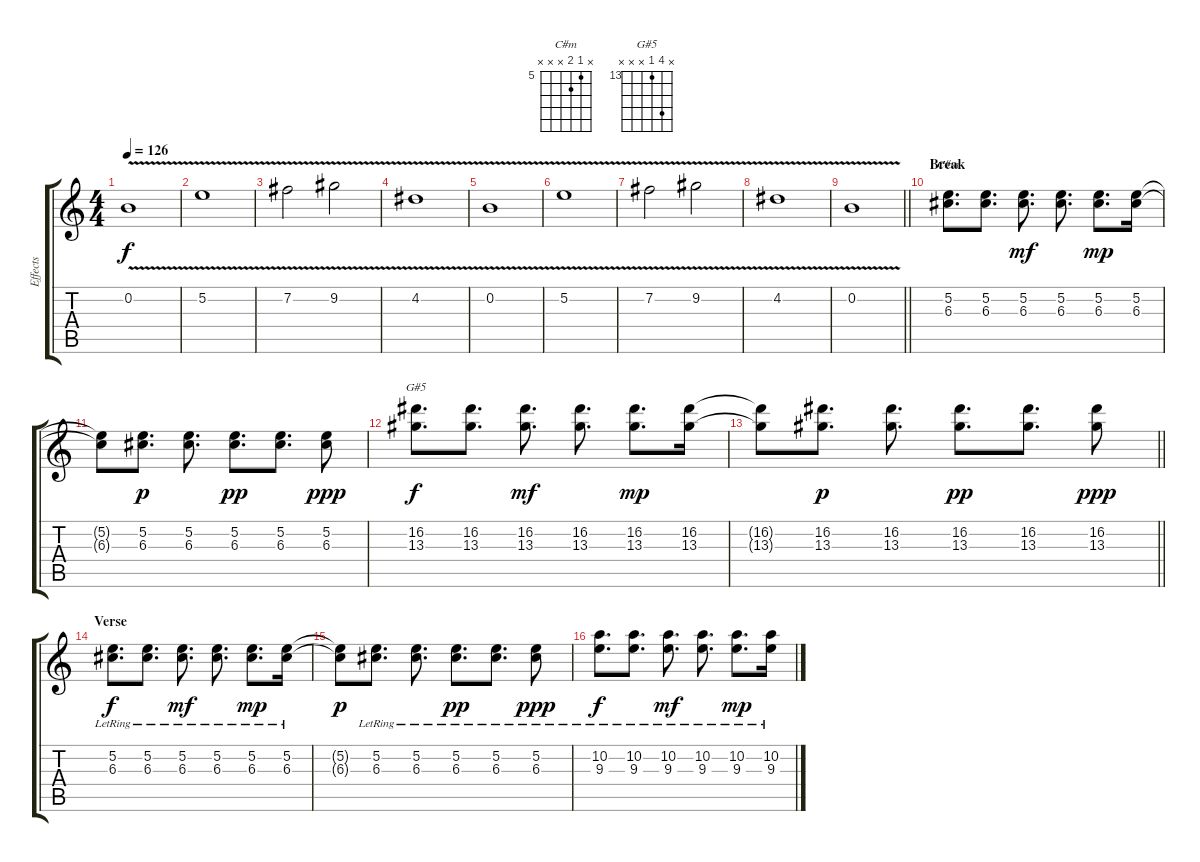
\track ("Effects" "Effects") {instrument overdrivenguitar}
\staff {score tabs}
\tuning (E4 B3 G3 D3 A2 E2) {hide}
\chord ("C#m" x 5 6 x x x) {firstfret 5}
\chord ("G#5" x 16 13 x x x) {firstfret 13}
\ts (4 4)
\tempo 126
\clef g2
\ks c
0.2{v}.1{dy f} |
5.2{v}.1 |
7.2{v}.2 9.2{v}.2 |
4.2{v}.1 |
0.2{v}.1 |
5.2{v}.1 |
7.2{v}.2 9.2{v}.2 |
4.2{v}.1 |
\barLineRight lightlight
0.2{v}.1 |
\section ("" "Break")
(5.2 6.3).8{d ch "C#m"} (5.2 6.3).8{d} (5.2 6.3).8{d dy mf} (5.2 6.3).8{d} (5.2 6.3).8{d dy mp} (5.2 6.3).16 |
(5.2{t} 6.3{t}).8 (5.2 6.3).8{d dy p} (5.2 6.3).8{d} (5.2 6.3).8{d dy pp} (5.2 6.3).8{d} (5.2 6.3).8{dy ppp} |
(16.2 13.3).8{d ch "G#5" dy f} (16.2 13.3).8{d} (16.2 13.3).8{d dy mf} (16.2 13.3).8{d} (16.2 13.3).8{d dy mp} (16.2 13.3).16 |
\barLineRight lightlight
(16.2{t} 13.3{t}).8 (16.2 13.3).8{d dy p} (16.2 13.3).8{d} (16.2 13.3).8{d dy pp} (16.2 13.3).8{d} (16.2 13.3).8{dy ppp} |
\section ("" "Verse")
(5.2{lr} 6.3{lr}).8{d dy f instrument electricguitarclean} (5.2{lr} 6.3{lr}).8{d} (5.2{lr} 6.3{lr}).8{d dy mf} (5.2{lr} 6.3{lr}).8{d} (5.2{lr} 6.3{lr}).8{d dy mp} (5.2{lr} 6.3{lr}).16 |
(5.2{t} 6.3{t}).8{dy p} (5.2{lr} 6.3{lr}).8{d} (5.2{lr} 6.3{lr}).8{d} (5.2{lr} 6.3{lr}).8{d dy pp} (5.2{lr} 6.3{lr}).8{d} (5.2{lr} 6.3{lr}).8{dy ppp} |
(10.2{lr} 9.3{lr}).8{d dy f} (10.2{lr} 9.3{lr}).8{d} (10.2{lr} 9.3{lr}).8{d dy mf} (10.2{lr} 9.3{lr}).8{d} (10.2{lr} 9.3{lr}).8{d dy mp} (10.2{lr} 9.3{lr}).16
